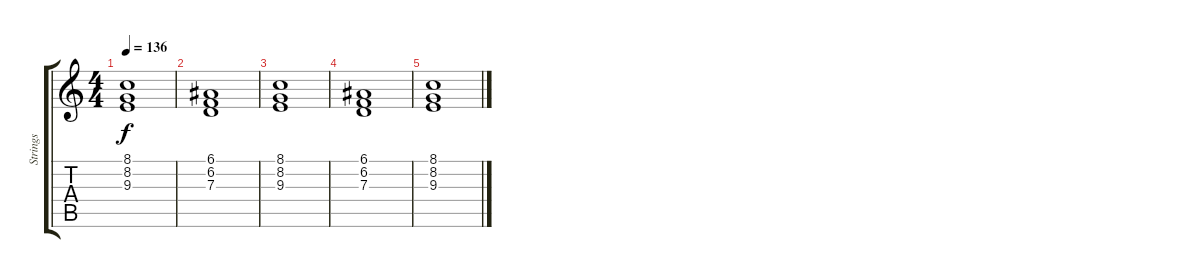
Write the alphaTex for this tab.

\track ("Strings" "Strings") {instrument stringensemble1}
\staff {score tabs}
\tuning (E4 B3 G3 D3 A2 E2) {hide}
\ts (4 4)
\tempo 136
\clef g2
\ks c
(8.1 8.2 9.3).1{dy f} |
(6.1 6.2 7.3).1 |
(8.1 8.2 9.3).1 |
(6.1 6.2 7.3).1 |
(8.1 8.2 9.3).1
